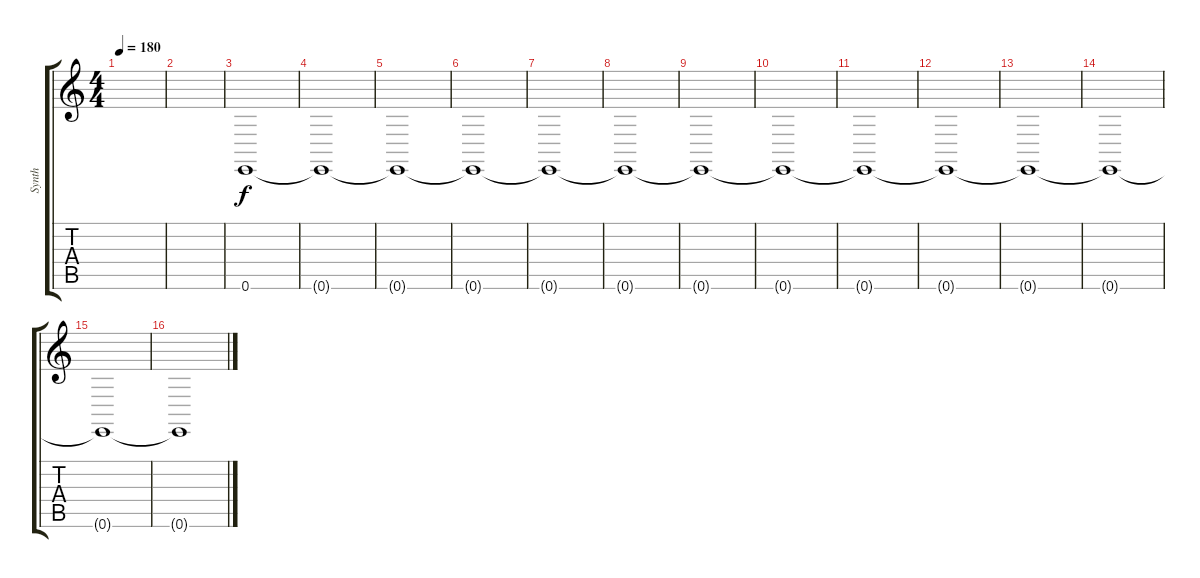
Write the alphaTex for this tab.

\track ("Synth" "Synth") {instrument choiraahs}
\staff {score tabs}
\tuning (E4 B3 G3 D3 A2 E2) {hide}
\ts (4 4)
\tempo 180
\clef g2
\ks c
|
|
0.6.1 |
0.6{t}.1 |
0.6{t}.1 |
0.6{t}.1 |
0.6{t}.1 |
0.6{t}.1 |
0.6{t}.1 |
0.6{t}.1 |
0.6{t}.1 |
0.6{t}.1 |
0.6{t}.1 |
0.6{t}.1 |
0.6{t}.1 |
0.6{t}.1
